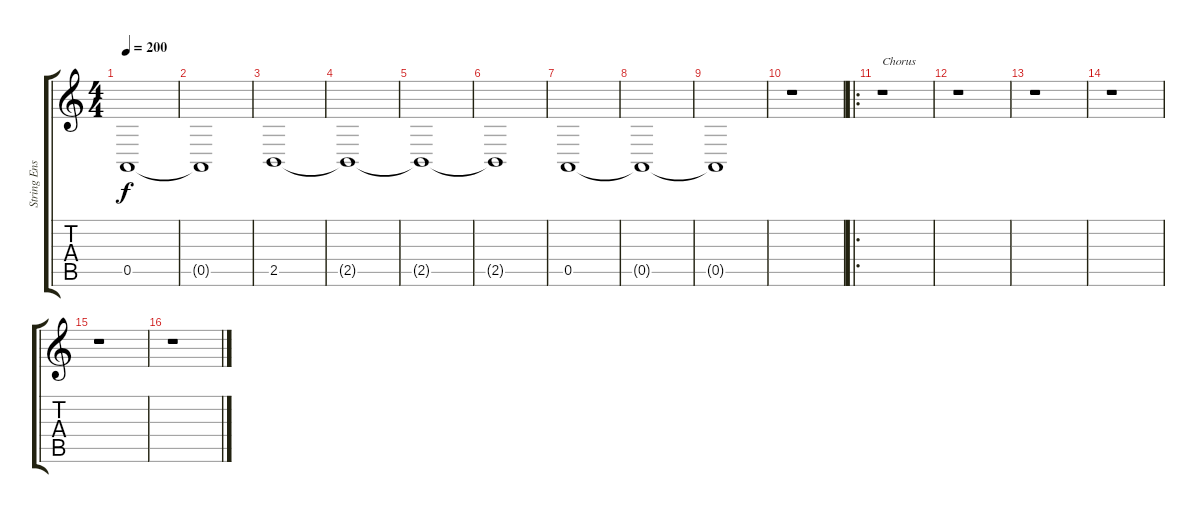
\track ("String Ensemble" "String Ens") {instrument stringensemble1}
\staff {score tabs}
\tuning (E4 B3 G3 D3 A2 E2) {hide}
\ts (4 4)
\tempo 200
\clef g2
\ks c
0.5{t}.1{dy f} |
0.5{t}.1 |
2.5.1 |
2.5{t}.1 |
2.5{t}.1 |
2.5{t}.1 |
0.5.1 |
0.5{t}.1 |
0.5{t}.1 |
r.1 |
\ro
r.1{txt "Chorus"} |
r.1 |
r.1 |
r.1 |
r.1 |
r.1
